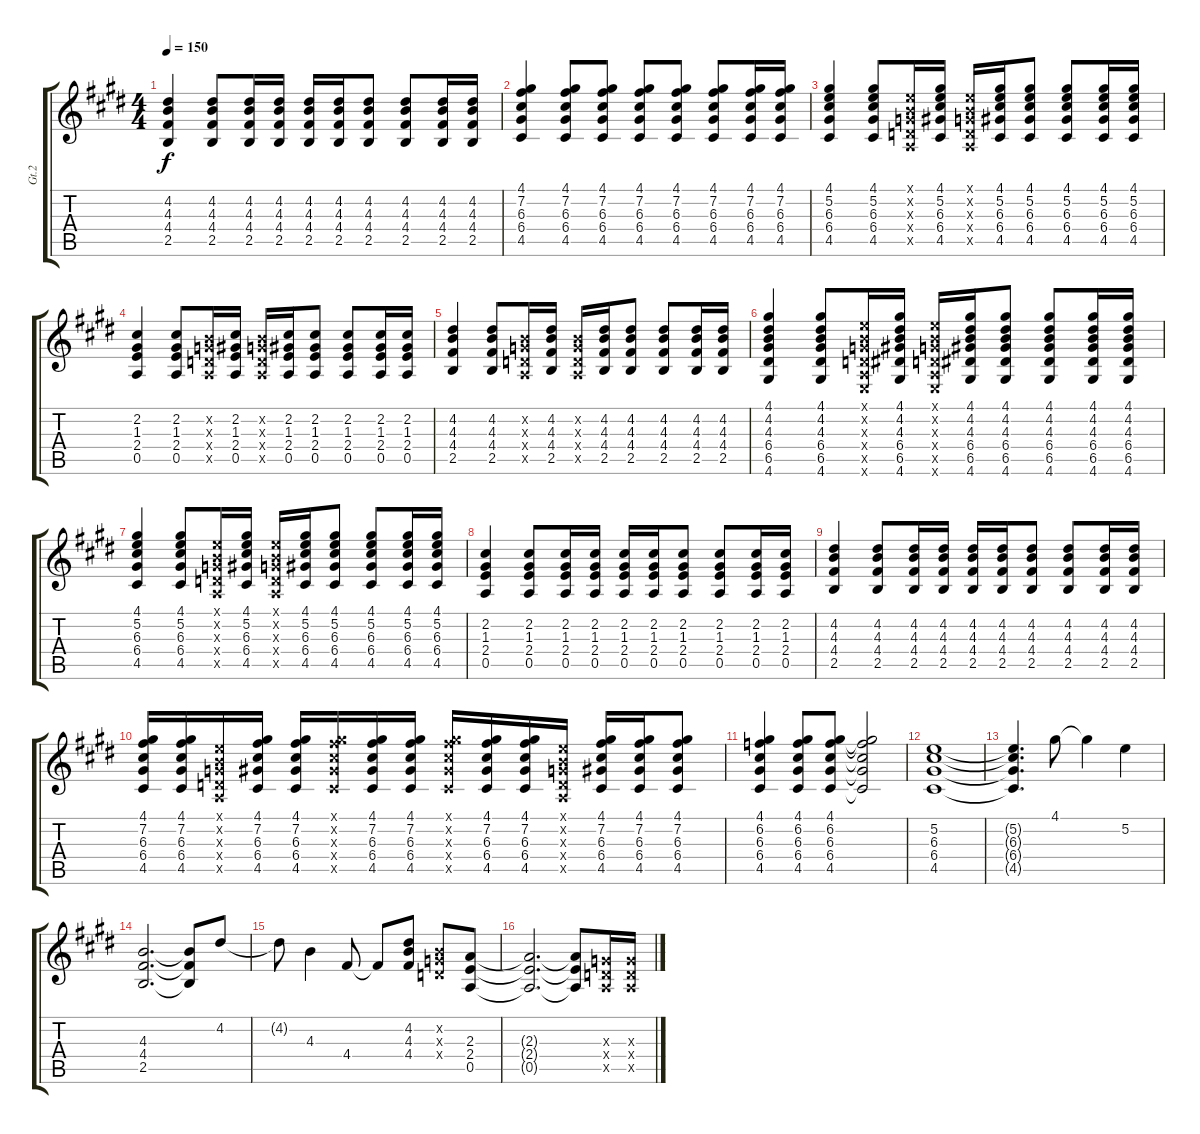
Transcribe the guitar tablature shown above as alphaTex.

\track ("Gt.2" "Gt.2") {instrument distortionguitar}
\staff {score tabs}
\tuning (E4 B3 G3 D3 A2 E2) {hide}
\ts (4 4)
\tempo 150
\clef g2
\ks e
(4.2 4.3 4.4 2.5).4{dy f} (4.2 4.3 4.4 2.5).8 (4.2 4.3 4.4 2.5).16 (4.2 4.3 4.4 2.5).16 (4.2 4.3 4.4 2.5).16 (4.2 4.3 4.4 2.5).16 (4.2 4.3 4.4 2.5).8 (4.2 4.3 4.4 2.5).8 (4.2 4.3 4.4 2.5).16 (4.2 4.3 4.4 2.5).16 |
(4.1 7.2 6.3 6.4 4.5).4 (4.1 7.2 6.3 6.4 4.5).8 (4.1 7.2 6.3 6.4 4.5).8 (4.1 7.2 6.3 6.4 4.5).8 (4.1 7.2 6.3 6.4 4.5).8 (4.1 7.2 6.3 6.4 4.5).8 (4.1 7.2 6.3 6.4 4.5).16 (4.1 7.2 6.3 6.4 4.5).16 |
(4.1 5.2 6.3 6.4 4.5).4 (4.1 5.2 6.3 6.4 4.5).8 (0.1{x} 0.2{x} 0.3{x} 0.4{x} 0.5{x}).16 (4.1 5.2 6.3 6.4 4.5).16 (0.1{x} 0.2{x} 0.3{x} 0.4{x} 0.5{x}).16 (4.1 5.2 6.3 6.4 4.5).16 (4.1 5.2 6.3 6.4 4.5).8 (4.1 5.2 6.3 6.4 4.5).8 (4.1 5.2 6.3 6.4 4.5).16 (4.1 5.2 6.3 6.4 4.5).16 |
(2.2 1.3 2.4 0.5).4 (2.2 1.3 2.4 0.5).8 (0.2{x} 0.3{x} 0.4{x} 0.5{x}).16 (2.2 1.3 2.4 0.5).16 (0.2{x} 0.3{x} 0.4{x} 0.5{x}).16 (2.2 1.3 2.4 0.5).16 (2.2 1.3 2.4 0.5).8 (2.2 1.3 2.4 0.5).8 (2.2 1.3 2.4 0.5).16 (2.2 1.3 2.4 0.5).16 |
(4.2 4.3 4.4 2.5).4 (4.2 4.3 4.4 2.5).8 (0.2{x} 0.3{x} 0.4{x} 0.5{x}).16 (4.2 4.3 4.4 2.5).16 (0.2{x} 0.3{x} 0.4{x} 0.5{x}).16 (4.2 4.3 4.4 2.5).16 (4.2 4.3 4.4 2.5).8 (4.2 4.3 4.4 2.5).8 (4.2 4.3 4.4 2.5).16 (4.2 4.3 4.4 2.5).16 |
(4.1 4.2 4.3 6.4 6.5 4.6).4 (4.1 4.2 4.3 6.4 6.5 4.6).8 (0.1{x} 0.2{x} 0.3{x} 0.4{x} 0.5{x} 0.6{x}).16 (4.1 4.2 4.3 6.4 6.5 4.6).16 (0.1{x} 0.2{x} 0.3{x} 0.4{x} 0.5{x} 0.6{x}).16 (4.1 4.2 4.3 6.4 6.5 4.6).16 (4.1 4.2 4.3 6.4 6.5 4.6).8 (4.1 4.2 4.3 6.4 6.5 4.6).8 (4.1 4.2 4.3 6.4 6.5 4.6).16 (4.1 4.2 4.3 6.4 6.5 4.6).16 |
(4.1 5.2 6.3 6.4 4.5).4 (4.1 5.2 6.3 6.4 4.5).8 (0.1{x} 0.2{x} 0.3{x} 0.4{x} 0.5{x}).16 (4.1 5.2 6.3 6.4 4.5).16 (0.1{x} 0.2{x} 0.3{x} 0.4{x} 0.5{x}).16 (4.1 5.2 6.3 6.4 4.5).16 (4.1 5.2 6.3 6.4 4.5).8 (4.1 5.2 6.3 6.4 4.5).8 (4.1 5.2 6.3 6.4 4.5).16 (4.1 5.2 6.3 6.4 4.5).16 |
(2.2 1.3 2.4 0.5).4 (2.2 1.3 2.4 0.5).8 (2.2 1.3 2.4 0.5).16 (2.2 1.3 2.4 0.5).16 (2.2 1.3 2.4 0.5).16 (2.2 1.3 2.4 0.5).16 (2.2 1.3 2.4 0.5).8 (2.2 1.3 2.4 0.5).8 (2.2 1.3 2.4 0.5).16 (2.2 1.3 2.4 0.5).16 |
(4.2 4.3 4.4 2.5).4 (4.2 4.3 4.4 2.5).8 (4.2 4.3 4.4 2.5).16 (4.2 4.3 4.4 2.5).16 (4.2 4.3 4.4 2.5).16 (4.2 4.3 4.4 2.5).16 (4.2 4.3 4.4 2.5).8 (4.2 4.3 4.4 2.5).8 (4.2 4.3 4.4 2.5).16 (4.2 4.3 4.4 2.5).16 |
(4.1 7.2 6.3 6.4 4.5).16 (4.1 7.2 6.3 6.4 4.5).16 (0.1{x} 0.2{x} 0.3{x} 0.4{x} 0.5{x}).16 (4.1 7.2 6.3 6.4 4.5).16 (4.1 7.2 6.3 6.4 4.5).16 (4.1{x} 7.2{x} 6.3{x} 6.4{x} 4.5{x}).16 (4.1 7.2 6.3 6.4 4.5).16 (4.1 7.2 6.3 6.4 4.5).16 (4.1{x} 7.2{x} 6.3{x} 6.4{x} 4.5{x}).16 (4.1 7.2 6.3 6.4 4.5).16 (4.1 7.2 6.3 6.4 4.5).16 (0.1{x} 0.2{x} 0.3{x} 0.4{x} 0.5{x}).16 (4.1 7.2 6.3 6.4 4.5).16 (4.1 7.2 6.3 6.4 4.5).16 (4.1 7.2 6.3 6.4 4.5).8 |
(4.1 6.2 6.3 6.4 4.5).4 (4.1 6.2 6.3 6.4 4.5).8 (4.1 6.2 6.3 6.4 4.5).8 (4.1{t} 6.2{t} 6.3{t} 6.4{t} 4.5{t}).2 |
(5.2 6.3 6.4 4.5).1 |
(5.2{t} 6.3{t} 6.4{t} 4.5{t}).4{d} 4.1.8 4.1{t}.4 5.2.4 |
(4.3 4.4 2.5).2{d} (4.3{t} 4.4{t} 2.5{t}).8 4.2.8 |
4.2{t}.8 4.3.4 4.4.8 4.4{t}.8 (4.2 4.3 4.4).8 (0.2{x} 0.3{x} 0.4{x}).8 (2.3 2.4 0.5).8 |
(2.3{t} 2.4{t} 0.5{t}).2{d} (2.3{t} 2.4{t} 0.5{t}).8 (0.3{x} 0.4{x} 0.5{x}).16 (0.3{x} 0.4{x} 0.5{x}).16
